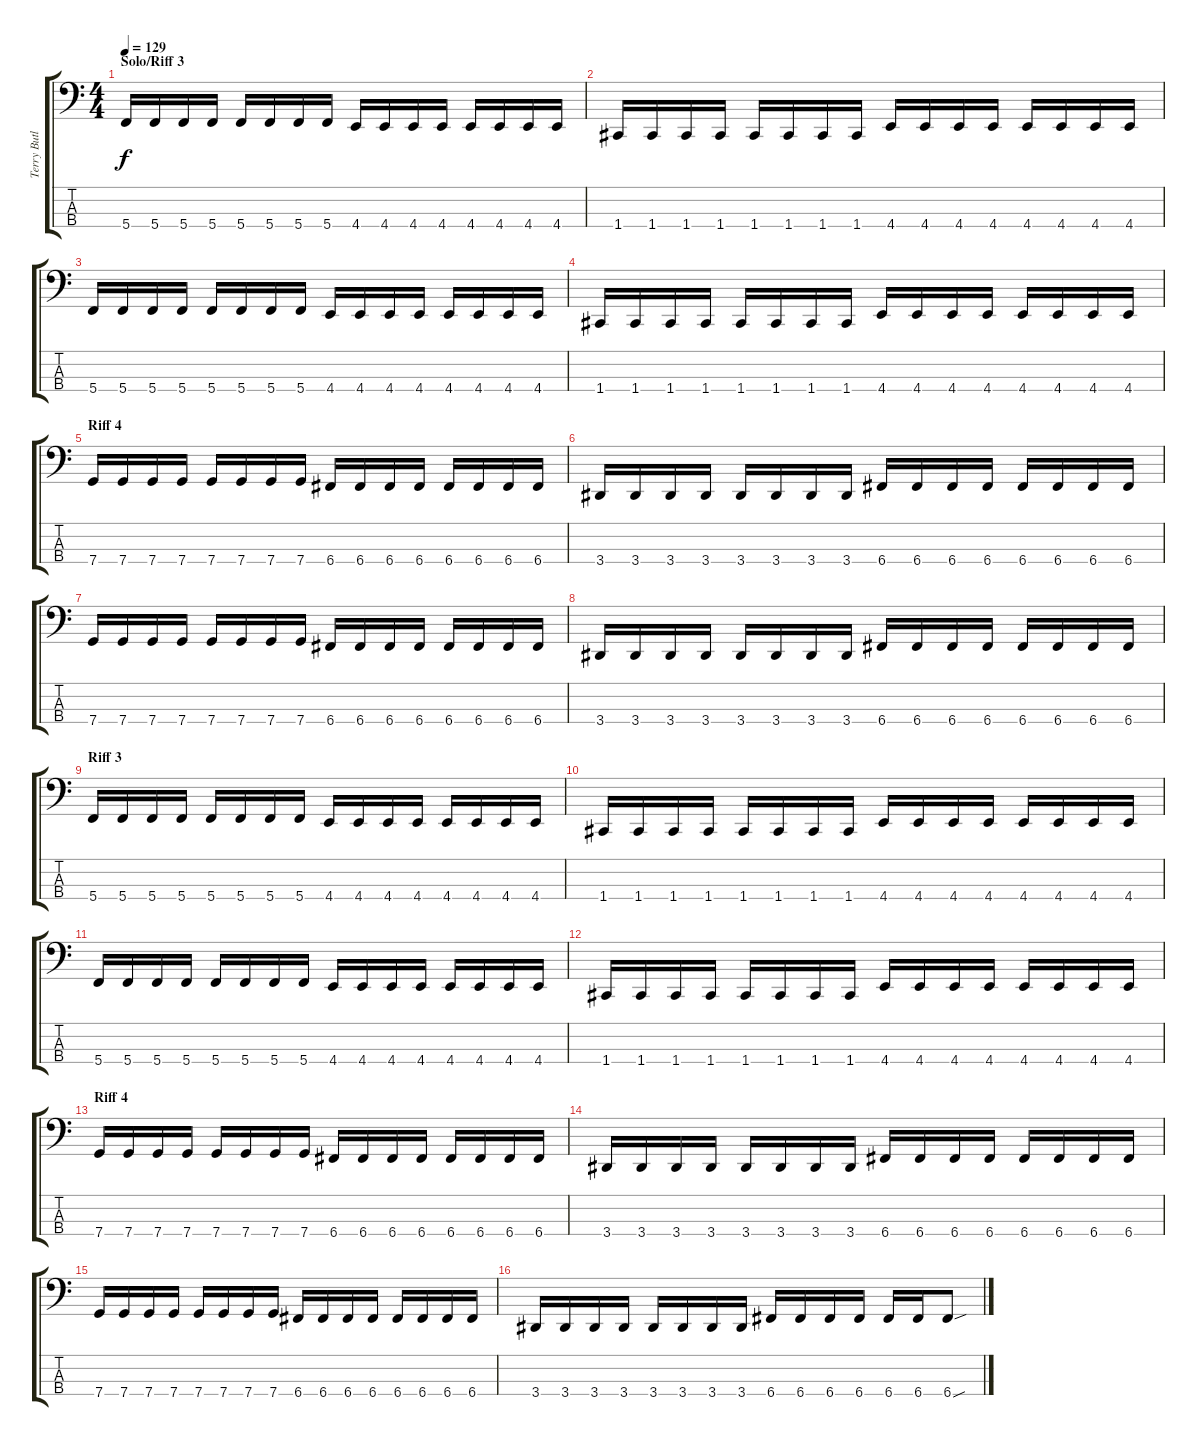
\track ("Terry Butler (Bass/Pick)" "Terry Butl") {instrument slapbass2}
\staff {score tabs}
\tuning (Eb2 Bb1 F1 C1) {hide}
\ts (4 4)
\section ("" "Solo/Riff 3")
\tempo 129
\clef f4
\ks c
5.4.16{dy f instrument electricbasspick} 5.4.16 5.4.16 5.4.16 5.4.16 5.4.16 5.4.16 5.4.16 4.4.16 4.4.16 4.4.16 4.4.16 4.4.16 4.4.16 4.4.16 4.4.16 |
1.4.16{instrument electricbasspick} 1.4.16 1.4.16 1.4.16 1.4.16 1.4.16 1.4.16 1.4.16 4.4.16 4.4.16 4.4.16 4.4.16 4.4.16 4.4.16 4.4.16 4.4.16 |
5.4.16{instrument electricbasspick} 5.4.16 5.4.16 5.4.16 5.4.16 5.4.16 5.4.16 5.4.16 4.4.16 4.4.16 4.4.16 4.4.16 4.4.16 4.4.16 4.4.16 4.4.16 |
1.4.16{instrument electricbasspick} 1.4.16 1.4.16 1.4.16 1.4.16 1.4.16 1.4.16 1.4.16 4.4.16 4.4.16 4.4.16 4.4.16 4.4.16 4.4.16 4.4.16 4.4.16 |
\section ("" "Riff 4")
7.4.16{instrument electricbasspick} 7.4.16 7.4.16 7.4.16 7.4.16 7.4.16 7.4.16 7.4.16 6.4.16 6.4.16 6.4.16 6.4.16 6.4.16 6.4.16 6.4.16 6.4.16 |
3.4.16{instrument electricbasspick} 3.4.16 3.4.16 3.4.16 3.4.16 3.4.16 3.4.16 3.4.16 6.4.16 6.4.16 6.4.16 6.4.16 6.4.16 6.4.16 6.4.16 6.4.16 |
7.4.16{instrument electricbasspick} 7.4.16 7.4.16 7.4.16 7.4.16 7.4.16 7.4.16 7.4.16 6.4.16 6.4.16 6.4.16 6.4.16 6.4.16 6.4.16 6.4.16 6.4.16 |
3.4.16{instrument electricbasspick} 3.4.16 3.4.16 3.4.16 3.4.16 3.4.16 3.4.16 3.4.16 6.4.16 6.4.16 6.4.16 6.4.16 6.4.16 6.4.16 6.4.16 6.4.16 |
\section ("" "Riff 3")
5.4.16{instrument electricbasspick} 5.4.16 5.4.16 5.4.16 5.4.16 5.4.16 5.4.16 5.4.16 4.4.16 4.4.16 4.4.16 4.4.16 4.4.16 4.4.16 4.4.16 4.4.16 |
1.4.16{instrument electricbasspick} 1.4.16 1.4.16 1.4.16 1.4.16 1.4.16 1.4.16 1.4.16 4.4.16 4.4.16 4.4.16 4.4.16 4.4.16 4.4.16 4.4.16 4.4.16 |
5.4.16{instrument electricbasspick} 5.4.16 5.4.16 5.4.16 5.4.16 5.4.16 5.4.16 5.4.16 4.4.16 4.4.16 4.4.16 4.4.16 4.4.16 4.4.16 4.4.16 4.4.16 |
1.4.16{instrument electricbasspick} 1.4.16 1.4.16 1.4.16 1.4.16 1.4.16 1.4.16 1.4.16 4.4.16 4.4.16 4.4.16 4.4.16 4.4.16 4.4.16 4.4.16 4.4.16 |
\section ("" "Riff 4")
7.4.16{instrument electricbasspick} 7.4.16 7.4.16 7.4.16 7.4.16 7.4.16 7.4.16 7.4.16 6.4.16 6.4.16 6.4.16 6.4.16 6.4.16 6.4.16 6.4.16 6.4.16 |
3.4.16{instrument electricbasspick} 3.4.16 3.4.16 3.4.16 3.4.16 3.4.16 3.4.16 3.4.16 6.4.16 6.4.16 6.4.16 6.4.16 6.4.16 6.4.16 6.4.16 6.4.16 |
7.4.16{instrument electricbasspick} 7.4.16 7.4.16 7.4.16 7.4.16 7.4.16 7.4.16 7.4.16 6.4.16 6.4.16 6.4.16 6.4.16 6.4.16 6.4.16 6.4.16 6.4.16 |
3.4.16{instrument electricbasspick} 3.4.16 3.4.16 3.4.16 3.4.16 3.4.16 3.4.16 3.4.16 6.4.16 6.4.16 6.4.16 6.4.16 6.4.16 6.4.16 6.4{sou}.8
